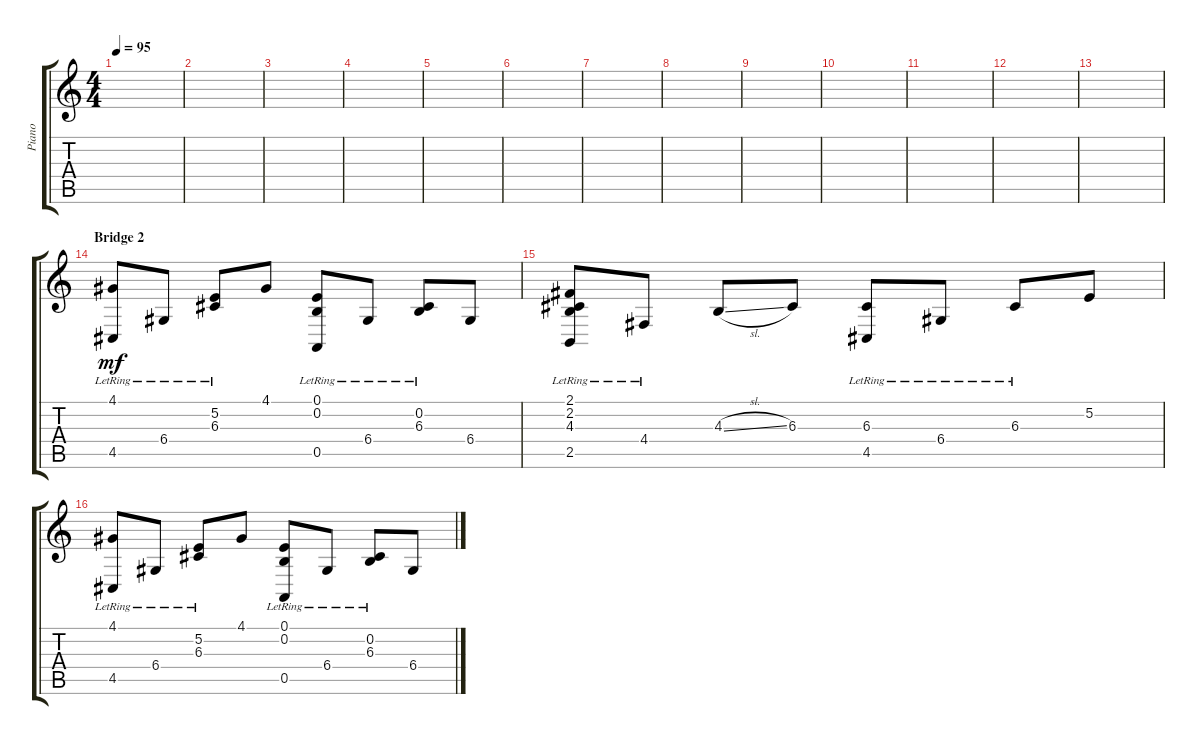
\track ("Piano" "Piano") {instrument acousticgrandpiano}
\staff {score tabs}
\tuning (E4 B3 G3 D3 A2 E2) {hide}
\ts (4 4)
\tempo 95
\clef g2
\ks c
|
|
|
|
|
|
|
|
|
|
|
|
|
\section ("" "Bridge 2")
(4.1{lr} 4.5{lr}).8{dy mf} 6.4{lr}.8 (5.2{lr} 6.3{lr}).8 4.1.8 (0.1{lr} 0.2{lr} 0.5{lr}).8 6.4{lr}.8 (0.2{lr} 6.3{lr}).8 6.4.8 |
(2.1{lr} 2.2{lr} 4.3{lr} 2.5{lr}).8 4.4{lr}.8 4.3{sl}.8 6.3.8 (6.3{lr} 4.5{lr}).8 6.4{lr}.8 6.3{lr}.8 5.2.8 |
(4.1{lr} 4.5{lr}).8 6.4{lr}.8 (5.2{lr} 6.3{lr}).8 4.1.8 (0.1{lr} 0.2{lr} 0.5{lr}).8 6.4{lr}.8 (0.2{lr} 6.3{lr}).8 6.4.8
